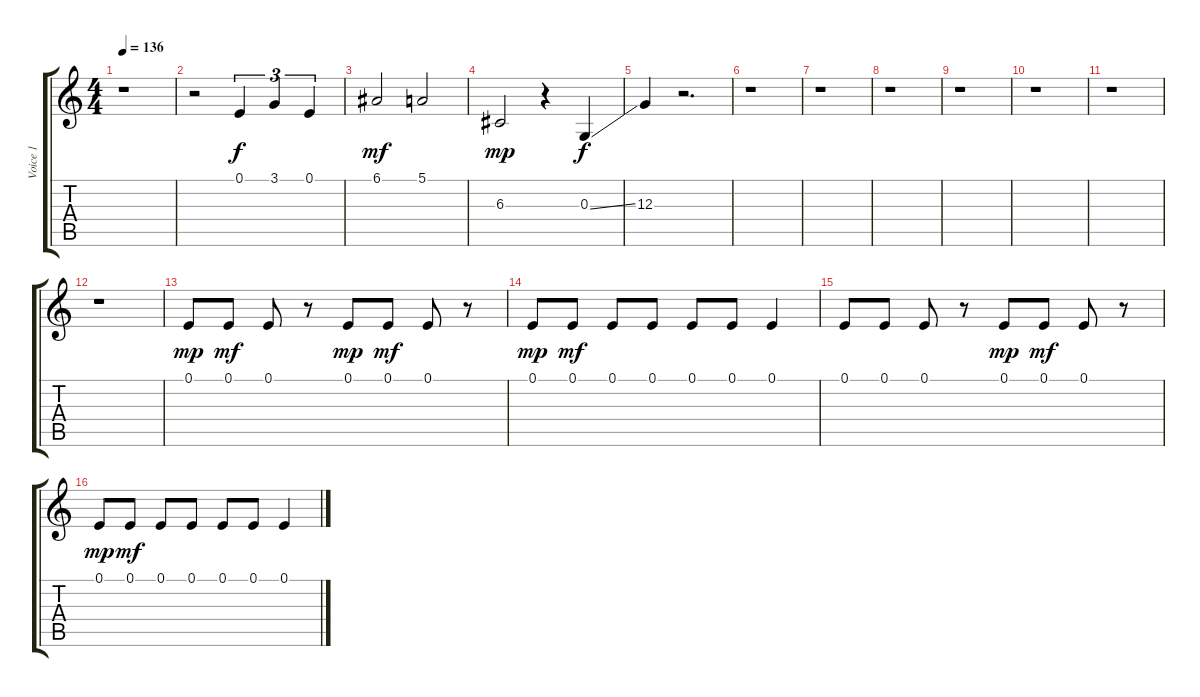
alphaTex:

\track ("Voice 1" "Voice 1") {instrument lead2sawtooth}
\staff {score tabs}
\tuning (E4 B3 G3 D3 A2 E2) {hide}
\ts (4 4)
\tempo 136
\clef g2
\ks c
r.1{dy mf} |
r.2 0.1.4{tu (3 2) dy f} 3.1.4{tu (3 2)} 0.1.4{tu (3 2)} |
6.1.2{dy mf} 5.1.2 |
6.3.2{dy mp} r.4 0.3{ss}.4{dy f} |
12.3.4 r.2{d} |
r.1 |
r.1 |
r.1 |
r.1 |
r.1 |
r.1 |
r.1 |
0.1.8{dy mp} 0.1.8{dy mf} 0.1.8 r.8 0.1.8{dy mp} 0.1.8{dy mf} 0.1.8 r.8 |
0.1.8{dy mp} 0.1.8{dy mf} 0.1.8 0.1.8 0.1.8 0.1.8 0.1.4 |
0.1.8 0.1.8 0.1.8 r.8 0.1.8{dy mp} 0.1.8{dy mf} 0.1.8 r.8 |
0.1.8{dy mp} 0.1.8{dy mf} 0.1.8 0.1.8 0.1.8 0.1.8 0.1.4
